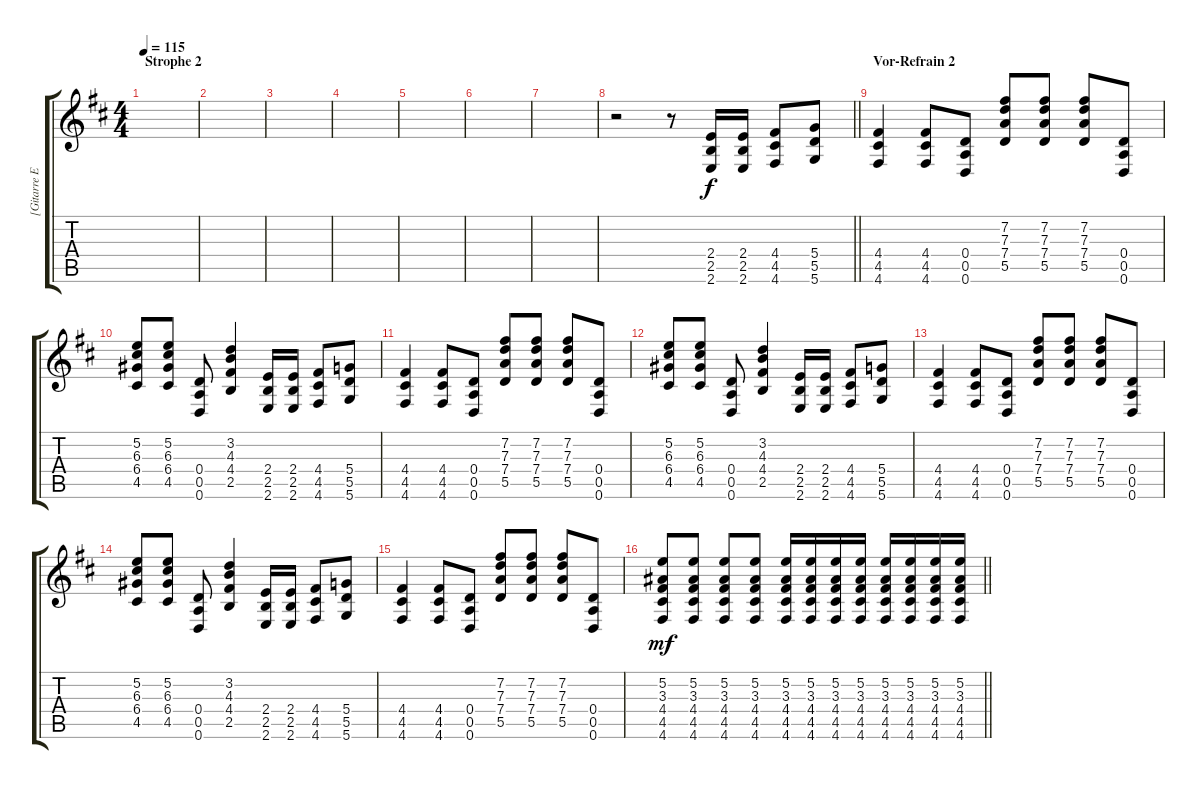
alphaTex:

\track ("[Gitarre Effekt]" "[Gitarre E") {instrument overdrivenguitar}
\staff {score tabs}
\tuning (E4 B3 G3 D3 A2 D2) {hide}
\ts (4 4)
\section ("" "Strophe 2")
\tempo 115
\clef g2
\ks bminor
|
|
|
|
|
|
|
\barLineRight lightlight
r.2 r.8 (2.4 2.5 2.6).16{dy f volume 13} (2.4 2.5 2.6).16 (4.4 4.5 4.6).8 (5.4 5.5 5.6).8 |
\section ("" "Vor-Refrain 2")
(4.4 4.5 4.6).4 (4.4 4.5 4.6).8 (0.4 0.5 0.6).8 (7.2 7.3 7.4 5.5).8 (7.2 7.3 7.4 5.5).8 (7.2 7.3 7.4 5.5).8 (0.4 0.5 0.6).8 |
(5.2 6.3 6.4 4.5).8 (5.2 6.3 6.4 4.5).8 (0.4 0.5 0.6).8 (3.2 4.3 4.4 2.5).4 (2.4 2.5 2.6).16 (2.4 2.5 2.6).16 (4.4 4.5 4.6).8 (5.4 5.5 5.6).8 |
(4.4 4.5 4.6).4 (4.4 4.5 4.6).8 (0.4 0.5 0.6).8 (7.2 7.3 7.4 5.5).8 (7.2 7.3 7.4 5.5).8 (7.2 7.3 7.4 5.5).8 (0.4 0.5 0.6).8 |
(5.2 6.3 6.4 4.5).8 (5.2 6.3 6.4 4.5).8 (0.4 0.5 0.6).8 (3.2 4.3 4.4 2.5).4 (2.4 2.5 2.6).16 (2.4 2.5 2.6).16 (4.4 4.5 4.6).8 (5.4 5.5 5.6).8 |
(4.4 4.5 4.6).4 (4.4 4.5 4.6).8 (0.4 0.5 0.6).8 (7.2 7.3 7.4 5.5).8 (7.2 7.3 7.4 5.5).8 (7.2 7.3 7.4 5.5).8 (0.4 0.5 0.6).8 |
(5.2 6.3 6.4 4.5).8 (5.2 6.3 6.4 4.5).8 (0.4 0.5 0.6).8 (3.2 4.3 4.4 2.5).4 (2.4 2.5 2.6).16 (2.4 2.5 2.6).16 (4.4 4.5 4.6).8 (5.4 5.5 5.6).8 |
(4.4 4.5 4.6).4 (4.4 4.5 4.6).8 (0.4 0.5 0.6).8 (7.2 7.3 7.4 5.5).8 (7.2 7.3 7.4 5.5).8 (7.2 7.3 7.4 5.5).8 (0.4 0.5 0.6).8 |
\barLineRight lightlight
(5.2 3.3 4.4 4.5 4.6).8{dy mf} (5.2 3.3 4.4 4.5 4.6).8 (5.2 3.3 4.4 4.5 4.6).8 (5.2 3.3 4.4 4.5 4.6).8 (5.2 3.3 4.4 4.5 4.6).16 (5.2 3.3 4.4 4.5 4.6).16 (5.2 3.3 4.4 4.5 4.6).16 (5.2 3.3 4.4 4.5 4.6).16 (5.2 3.3 4.4 4.5 4.6).16 (5.2 3.3 4.4 4.5 4.6).16 (5.2 3.3 4.4 4.5 4.6).16 (5.2 3.3 4.4 4.5 4.6).16
